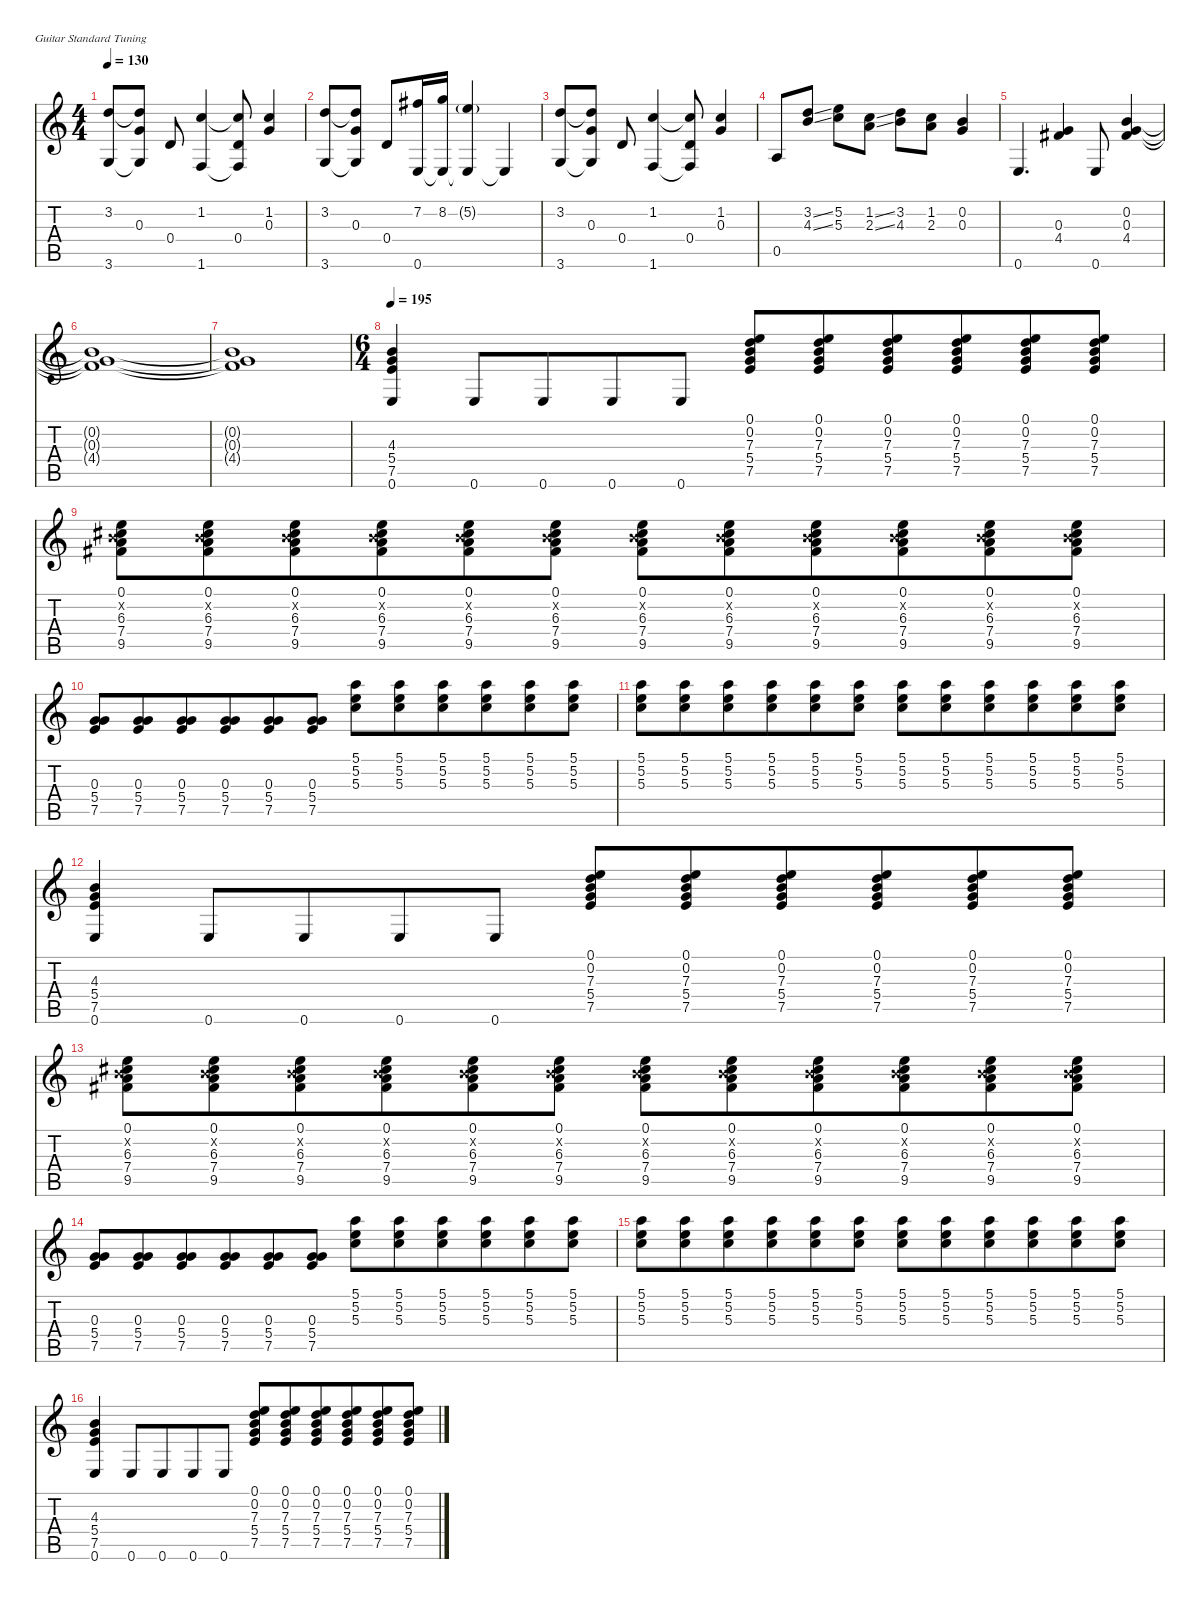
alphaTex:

\defaultSystemsLayout 4
\hideDynamics
\bracketExtendMode nobrackets
\singleTrackTrackNamePolicy hidden
\multiTrackTrackNamePolicy hidden
\firstSystemTrackNameMode fullname
\firstSystemTrackNameOrientation horizontal
\otherSystemsTrackNameOrientation horizontal
\track ("Guitar 1" "dist.guit.") {instrument distortionguitar}
\staff {score tabs}
\tuning (E4 B3 G3 D3 A2 E2)
\ts (4 4)
\tempo 130
\clef g2
\ks c
(3.2 3.6).8{dy f beam Up} (3.2{t} 0.3 3.6{t}).8{beam Up} 0.4.8{beam Up} (1.2 1.6).4{beam Up} (1.2{t} 0.4 1.6{t}).8{beam Up} (1.2 0.3).4{beam Up} |
(3.2 3.6).8{beam Up} (3.2{t} 0.3 3.6{t}).8{beam Up} 0.4.8{beam Up} (7.2{acc #} 0.6).16{beam Up} (8.2 0.6{t}).16{beam Up} (5.2{g} 0.6{t}).4{beam Up} 0.6{t}.4{beam Up} |
(3.2 3.6).8{beam Up} (3.2{t} 0.3 3.6{t}).8{beam Up} 0.4.8{beam Up} (1.2 1.6).4{beam Up} (1.2{t} 0.4 1.6{t}).8{beam Up} (1.2 0.3).4{beam Up} |
0.5.8{beam Up} (3.2{ss} 4.3{ss}).8{beam Up} (5.2 5.3).8{beam Down} (1.2{ss} 2.3{ss}).8{beam Down} (3.2 4.3).8{beam Down} (1.2 2.3).8{beam Down} (0.2 0.3).4{beam Up} |
0.6.4{d beam Up} (0.3 4.4{acc #}).4{beam Up} 0.6.8{beam Up} (0.2 0.3 4.4{acc #}).4{beam Up} |
(0.2{t} 0.3{t} 4.4{t acc #}).1{beam Up} |
(0.2{t} 0.3{t} 4.4{t acc #}).1{beam Up} |
\ts (6 4)
\beaming (8 6 6)
\tempo 195
(4.3 5.4 7.5 0.6).4{instrument distortionguitar beam Up} 0.6.8{beam Up} 0.6.8{beam Up} 0.6.8{beam Up} 0.6.8{beam Up} (0.1 0.2 7.3 5.4 7.5).8{beam Up} (0.1 0.2 7.3 5.4 7.5).8{beam Up} (0.1 0.2 7.3 5.4 7.5).8{beam Up} (0.1 0.2 7.3 5.4 7.5).8{beam Up} (0.1 0.2 7.3 5.4 7.5).8{beam Up} (0.1 0.2 7.3 5.4 7.5).8{beam Up} |
(0.1 0.2{x} 6.3{acc #} 7.4 9.5{acc #}).8{beam Down} (0.1 0.2{x} 6.3{acc #} 7.4 9.5{acc #}).8{beam Down} (0.1 0.2{x} 6.3{acc #} 7.4 9.5{acc #}).8{beam Down} (0.1 0.2{x} 6.3{acc #} 7.4 9.5{acc #}).8{beam Down} (0.1 0.2{x} 6.3{acc #} 7.4 9.5{acc #}).8{beam Down} (0.1 0.2{x} 6.3{acc #} 7.4 9.5{acc #}).8{beam Down} (0.1 0.2{x} 6.3{acc #} 7.4 9.5{acc #}).8{beam Down} (0.1 0.2{x} 6.3{acc #} 7.4 9.5{acc #}).8{beam Down} (0.1 0.2{x} 6.3{acc #} 7.4 9.5{acc #}).8{beam Down} (0.1 0.2{x} 6.3{acc #} 7.4 9.5{acc #}).8{beam Down} (0.1 0.2{x} 6.3{acc #} 7.4 9.5{acc #}).8{beam Down} (0.1 0.2{x} 6.3{acc #} 7.4 9.5{acc #}).8{beam Down} |
(0.3 5.4 7.5).8{beam Up} (0.3 5.4 7.5).8{beam Up} (0.3 5.4 7.5).8{beam Up} (0.3 5.4 7.5).8{beam Up} (0.3 5.4 7.5).8{beam Up} (0.3 5.4 7.5).8{beam Up} (5.1 5.2 5.3).8{beam Down} (5.1 5.2 5.3).8{beam Down} (5.1 5.2 5.3).8{beam Down} (5.1 5.2 5.3).8{beam Down} (5.1 5.2 5.3).8{beam Down} (5.1 5.2 5.3).8{beam Down} |
(5.1 5.2 5.3).8{beam Down} (5.1 5.2 5.3).8{beam Down} (5.1 5.2 5.3).8{beam Down} (5.1 5.2 5.3).8{beam Down} (5.1 5.2 5.3).8{beam Down} (5.1 5.2 5.3).8{beam Down} (5.1 5.2 5.3).8{beam Down} (5.1 5.2 5.3).8{beam Down} (5.1 5.2 5.3).8{beam Down} (5.1 5.2 5.3).8{beam Down} (5.1 5.2 5.3).8{beam Down} (5.1 5.2 5.3).8{beam Down} |
(4.3 5.4 7.5 0.6).4{beam Up} 0.6.8{beam Up} 0.6.8{beam Up} 0.6.8{beam Up} 0.6.8{beam Up} (0.1 0.2 7.3 5.4 7.5).8{beam Up} (0.1 0.2 7.3 5.4 7.5).8{beam Up} (0.1 0.2 7.3 5.4 7.5).8{beam Up} (0.1 0.2 7.3 5.4 7.5).8{beam Up} (0.1 0.2 7.3 5.4 7.5).8{beam Up} (0.1 0.2 7.3 5.4 7.5).8{beam Up} |
(0.1 0.2{x} 6.3{acc #} 7.4 9.5{acc #}).8{beam Down} (0.1 0.2{x} 6.3{acc #} 7.4 9.5{acc #}).8{beam Down} (0.1 0.2{x} 6.3{acc #} 7.4 9.5{acc #}).8{beam Down} (0.1 0.2{x} 6.3{acc #} 7.4 9.5{acc #}).8{beam Down} (0.1 0.2{x} 6.3{acc #} 7.4 9.5{acc #}).8{beam Down} (0.1 0.2{x} 6.3{acc #} 7.4 9.5{acc #}).8{beam Down} (0.1 0.2{x} 6.3{acc #} 7.4 9.5{acc #}).8{beam Down} (0.1 0.2{x} 6.3{acc #} 7.4 9.5{acc #}).8{beam Down} (0.1 0.2{x} 6.3{acc #} 7.4 9.5{acc #}).8{beam Down} (0.1 0.2{x} 6.3{acc #} 7.4 9.5{acc #}).8{beam Down} (0.1 0.2{x} 6.3{acc #} 7.4 9.5{acc #}).8{beam Down} (0.1 0.2{x} 6.3{acc #} 7.4 9.5{acc #}).8{beam Down} |
(0.3 5.4 7.5).8{beam Up} (0.3 5.4 7.5).8{beam Up} (0.3 5.4 7.5).8{beam Up} (0.3 5.4 7.5).8{beam Up} (0.3 5.4 7.5).8{beam Up} (0.3 5.4 7.5).8{beam Up} (5.1 5.2 5.3).8{beam Down} (5.1 5.2 5.3).8{beam Down} (5.1 5.2 5.3).8{beam Down} (5.1 5.2 5.3).8{beam Down} (5.1 5.2 5.3).8{beam Down} (5.1 5.2 5.3).8{beam Down} |
(5.1 5.2 5.3).8{beam Down} (5.1 5.2 5.3).8{beam Down} (5.1 5.2 5.3).8{beam Down} (5.1 5.2 5.3).8{beam Down} (5.1 5.2 5.3).8{beam Down} (5.1 5.2 5.3).8{beam Down} (5.1 5.2 5.3).8{beam Down} (5.1 5.2 5.3).8{beam Down} (5.1 5.2 5.3).8{beam Down} (5.1 5.2 5.3).8{beam Down} (5.1 5.2 5.3).8{beam Down} (5.1 5.2 5.3).8{beam Down} |
(4.3 5.4 7.5 0.6).4{beam Up} 0.6.8{beam Up} 0.6.8{beam Up} 0.6.8{beam Up} 0.6.8{beam Up} (0.1 0.2 7.3 5.4 7.5).8{beam Up} (0.1 0.2 7.3 5.4 7.5).8{beam Up} (0.1 0.2 7.3 5.4 7.5).8{beam Up} (0.1 0.2 7.3 5.4 7.5).8{beam Up} (0.1 0.2 7.3 5.4 7.5).8{beam Up} (0.1 0.2 7.3 5.4 7.5).8{beam Up}
